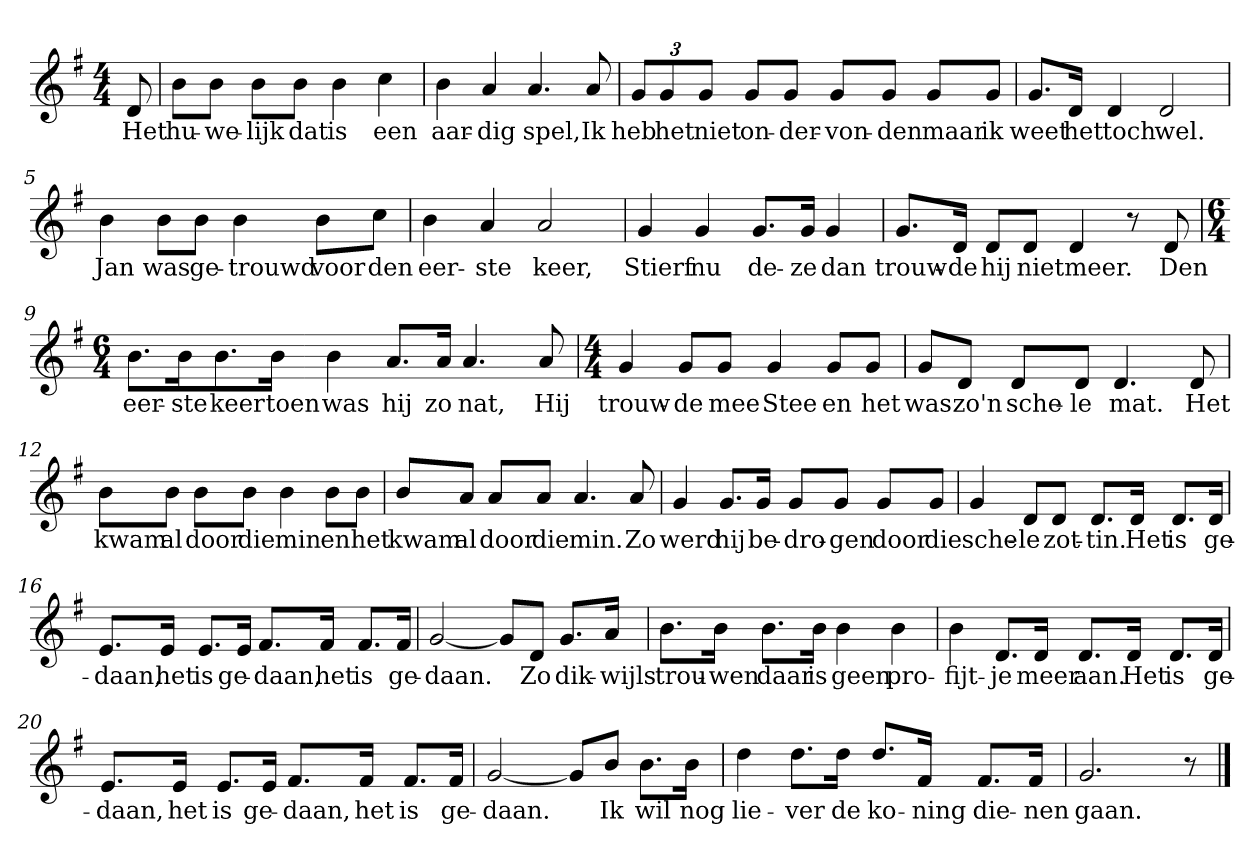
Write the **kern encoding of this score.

**kern	**text
*part1	*part1
*staff1	*staff1
*clefG2	*
*k[f#]	*
*G:	*
*M4/4	*
*MM120	*
=	=
8d	Het
=1	=1
8b\L	hu-
8b\J	-we-
8b\L	-lijk
8b\J	dat
4b	is
4cc	een
=2	=2
4b	aar-
4a	-dig
4.a	spel,
8a	Ik
=3	=3
12g/L	heb
12g/	het
12g/J	niet
8g/L	on-
8g/J	-der-
8g/L	-von-
8g/J	-den
8g/L	maar
8g/J	ik
=4	=4
8.g/L	weet
16d/Jk	het
4d	toch
2d	wel.
=5	=5
4b	Jan
8b\L	was
8b\J	ge-
4b	-trouwd
8b\L	voor
8cc\J	den
=6	=6
4b	eer-
4a	-ste
2a	keer,
=7	=7
4g	Stierf
4g	nu
8.g/L	de-
16g/Jk	-ze
4g	dan
=8	=8
8.g/L	trouw-
16d/Jk	-de
8d/L	hij
8d/J	niet
4d	meer.
8r	.
8d	Den
=9	=9
*M6/4	*
8.b\L	eer-
16b\K	-ste
8.b\	keer
16b\Jk	toen
4b	was
8.a/L	hij
16a/Jk	zo
4.a	nat,
8a	Hij
=10	=10
*M4/4	*
4g	trouw-
8g/L	-de
8g/J	mee
4g	Stee
8g/L	en
8g/J	het
=11	=11
8g/L	was
8d/J	zo'n
8d/L	sche-
8d/J	-le
4.d	mat.
8d	Het
=12	=12
8b\L	kwam
8b\J	al
8b\L	door
8b\J	die
4b	min
8b\L	en
8b\J	het
=13	=13
8b/L	kwam
8a/J	al
8a/L	door
8a/J	die
4.a	min.
8a	Zo
=14	=14
4g	werd
8.g/L	hij
16g/Jk	be-
8g/L	-dro-
8g/J	-gen
8g/L	door
8g/J	die
=15	=15
4g	sche-
8d/L	-le
8d/J	zot-
8.d/L	-tin.
16d/Jk	Het
8.d/L	is
16d/Jk	ge-
=16	=16
8.e/L	-daan,
16e/Jk	het
8.e/L	is
16e/Jk	ge-
8.f#/L	-daan,
16f#/Jk	het
8.f#/L	is
16f#/Jk	ge-
=17	=17
[2g	-daan.
8g/L]	.
8d/J	Zo
8.g/L	dik-
16a/Jk	-wijls
=18	=18
8.b\L	trou-
16b\Jk	-wen
8.b\L	daar
16b\Jk	is
4b	geen
4b	pro-
=19	=19
4b	-fijt-
8.d/L	-je
16d/Jk	meer
8.d/L	aan.
16d/Jk	Het
8.d/L	is
16d/Jk	ge-
=20	=20
8.e/L	-daan,
16e/Jk	het
8.e/L	is
16e/Jk	ge-
8.f#/L	-daan,
16f#/Jk	het
8.f#/L	is
16f#/Jk	ge-
=21	=21
[2g	-daan.
8g/L]	.
8b/J	Ik
8.b\L	wil
16b\Jk	nog
=22	=22
4dd	lie-
8.dd\L	-ver
16dd\Jk	de
8.dd/L	ko-
16f#/Jk	-ning
8.f#/L	die-
16f#/Jk	-nen
=23	=23
2.g	gaan.
8r	.
==	==
*-	*-
